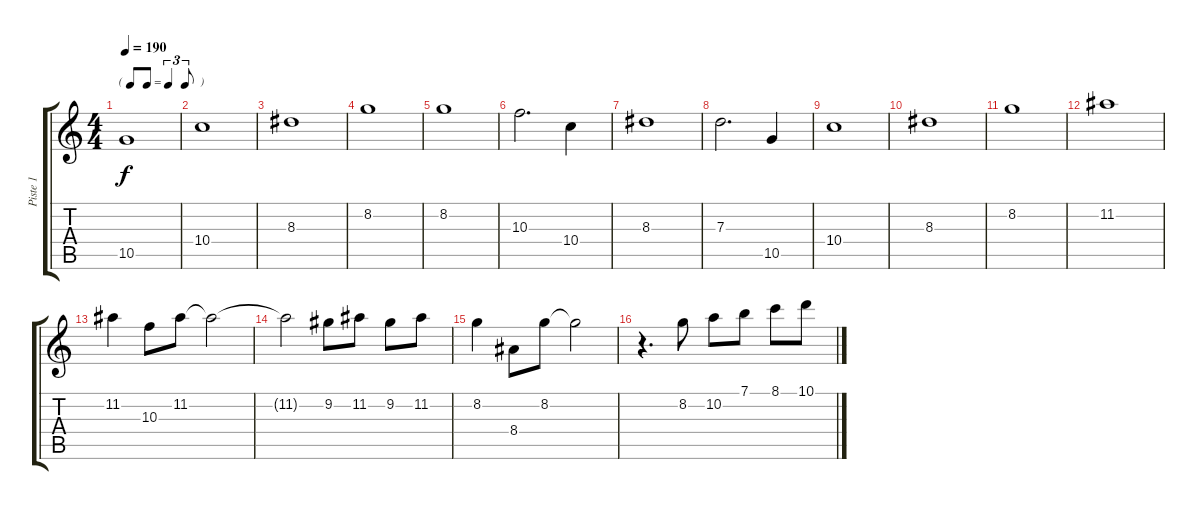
\track ("Piste 1" "Piste 1") {instrument acousticguitarsteel}
\staff {score tabs}
\tuning (E4 B3 G3 D3 A2 E2) {hide}
\ts (4 4)
\tf triplet8th
\tempo 190
\clef g2
\ks c
10.5.1{dy f instrument acousticguitarsteel} |
10.4.1 |
8.3.1 |
8.2.1 |
8.2.1 |
10.3.2{d} 10.4.4 |
8.3.1 |
7.3.2{d} 10.5.4 |
10.4.1 |
8.3.1 |
8.2.1 |
11.2.1 |
11.2.4 10.3.8 11.2.8 11.2{t}.2 |
11.2{t}.2 9.2.8 11.2.8 9.2.8 11.2.8 |
8.2.4 8.4.8 8.2.8 8.2{t}.2 |
r.4{d} 8.2.8 10.2.8 7.1.8 8.1.8 10.1.8
